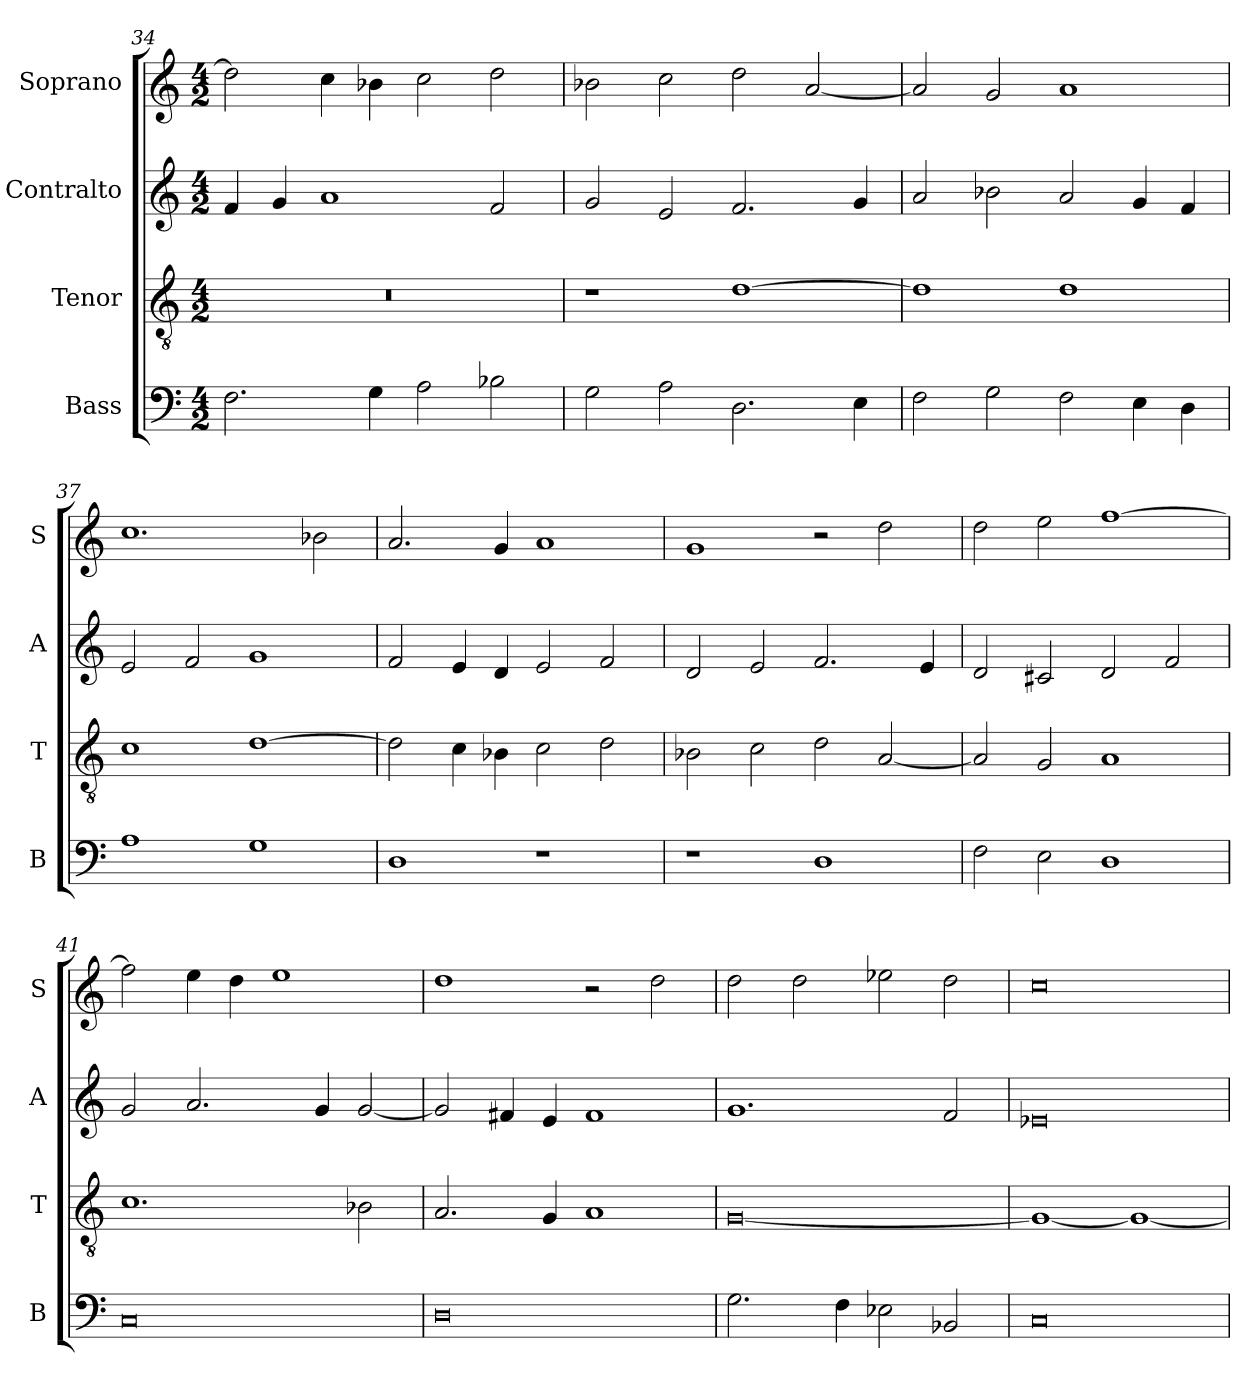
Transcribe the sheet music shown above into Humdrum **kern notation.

**kern	**kern	**kern	**kern
*part4	*part3	*part2	*part1
*staff4	*staff3	*staff2	*staff1
*I"Bass	*I"Tenor	*I"Contralto	*I"Soprano
*I'B	*I'T	*I'A	*I'S
*clefF4	*clefGv2	*clefG2	*clefG2
*k[]	*k[]	*k[]	*k[]
*M4/2	*M4/2	*M4/2	*M4/2
=34	=34	=34	=34
2.F	0r	4f	2dd]
.	.	4g	.
.	.	1a	4cc
4G	.	.	4b-X
2A	.	.	2cc
2B-X	.	2f	2dd
=35	=35	=35	=35
2G	1r	2g	2b-X
2A	.	2e	2cc
2.D	[1d	2.f	2dd
.	.	.	[2a
4E	.	4g	.
=36	=36	=36	=36
2F	1d]	2a	2a]
2G	.	2b-X	2g
2F	1d	2a	1a
4E	.	4g	.
4D	.	4f	.
=37	=37	=37	=37
1A	1c	2e	1.cc
.	.	2f	.
1G	[1d	1g	.
.	.	.	2b-X
=38	=38	=38	=38
1D	2d]	2f	2.a
.	4c	4e	.
.	4B-X	4d	4g
1r	2c	2e	1a
.	2d	2f	.
=39	=39	=39	=39
1r	2B-X	2d	1g
.	2c	2e	.
1D	2d	2.f	2r
.	[2A	.	2dd
.	.	4e	.
=40	=40	=40	=40
2F	2A]	2d	2dd
2E	2G	2c#X	2ee
1D	1A	2d	[1ff
.	.	2f	.
=41	=41	=41	=41
0C	1.c	2g	2ff]
.	.	2.a	4ee
.	.	.	4dd
.	.	.	1ee
.	.	4g	.
.	2B-X	[2g	.
=42	=42	=42	=42
0D	2.A	2g]	1dd
.	.	4f#X	.
.	4G	4e	.
.	1A	1f#	2r
.	.	.	2dd
=43	=43	=43	=43
2.G	[0G	1.g	2dd
.	.	.	2dd
4F	.	.	.
2E-X	.	.	2ee-X
2BB-X	.	2f	2dd
=44	=44	=44	=44
0C	1G_	0e-X	0cc
.	1G_	.	.
=	=	=	=
*-	*-	*-	*-
